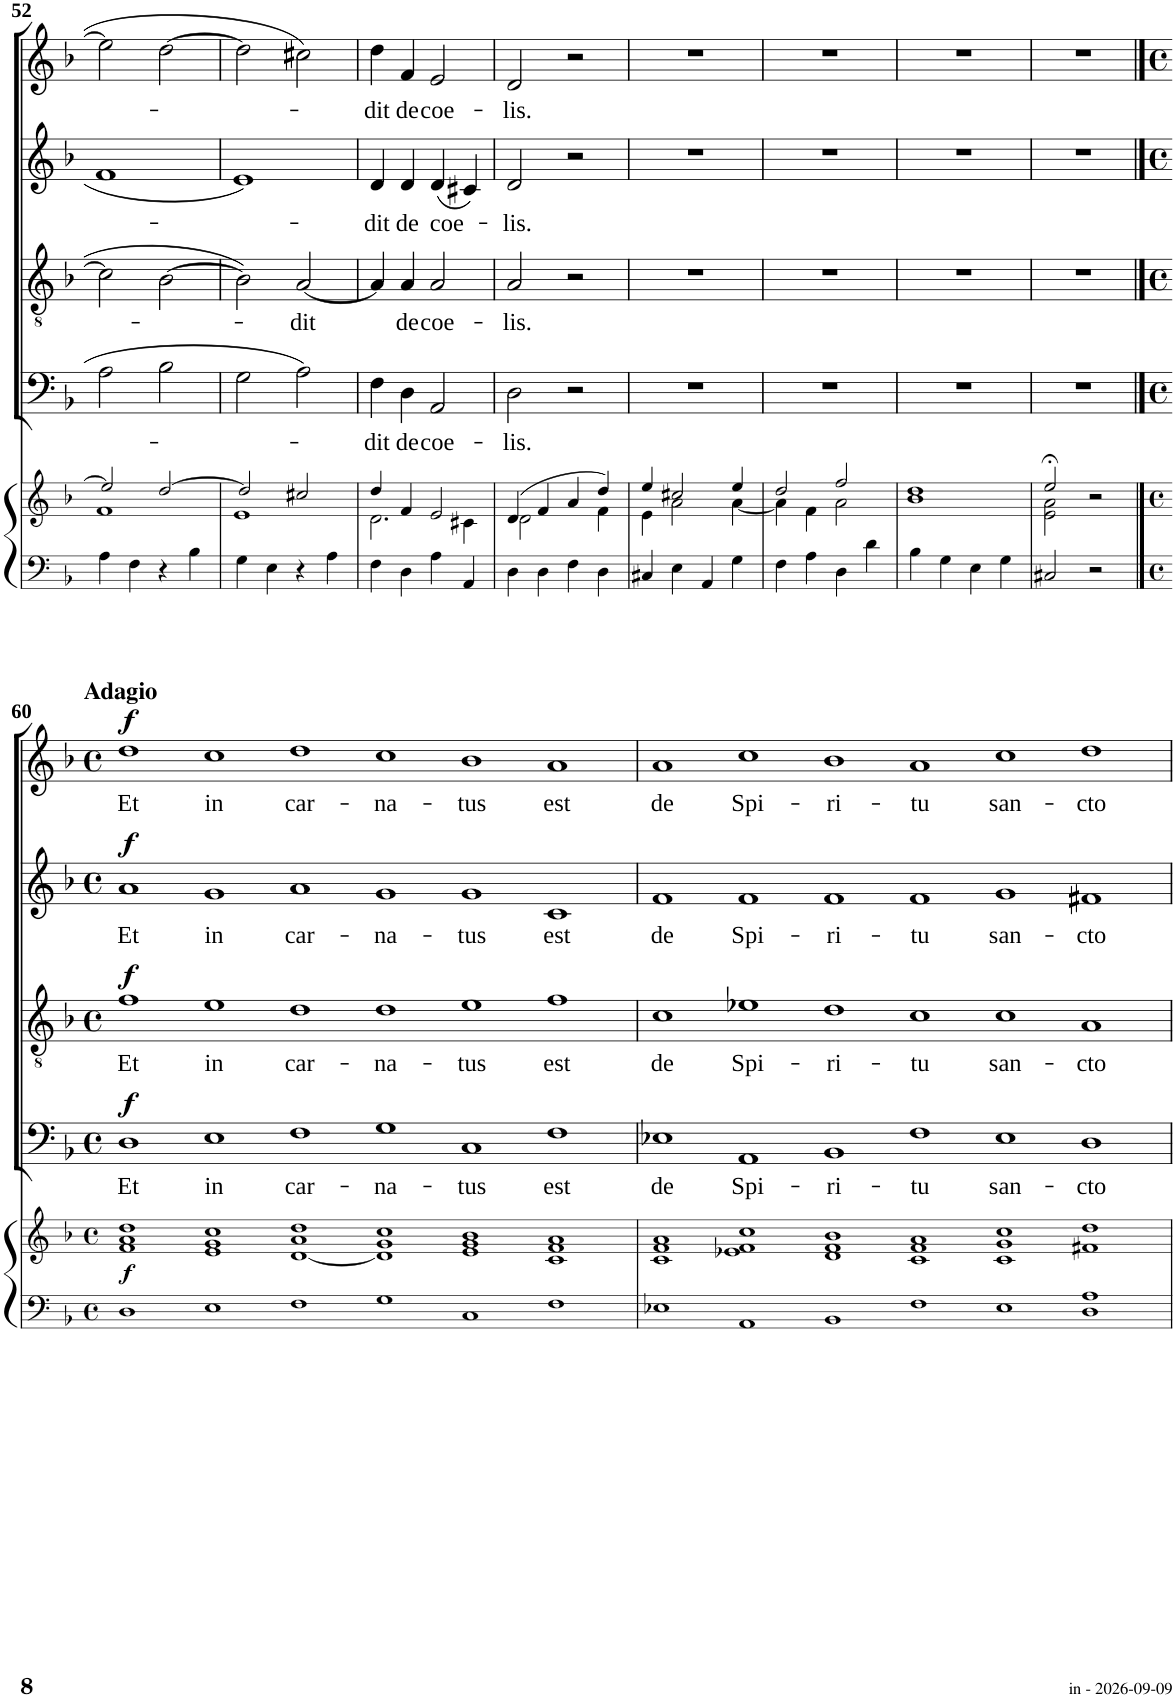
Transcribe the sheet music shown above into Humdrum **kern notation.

**kern	**kern	**dynam	**kern	**text	**dynam	**kern	**text	**dynam	**kern	**text	**dynam	**kern	**text	**dynam
*part5	*part5	*part5	*part4	*part4	*part4	*part3	*part3	*part3	*part2	*part2	*part2	*part1	*part1	*part1
*staff6	*staff5	*staff5/6	*staff4	*staff4	*staff4	*staff3	*staff3	*staff3	*staff2	*staff2	*staff2	*staff1	*staff1	*staff1
*I"Organ	*	*	*I"Bass	*	*	*I"Tenor	*	*	*I"Alto	*	*	*I"Soprano	*	*
!!LO:PB:g=z
*clefF4	*clefG2	*	*clefF4	*	*	*clefGv2	*	*	*clefG2	*	*	*clefG2	*	*
*k[b-]	*k[b-]	*	*k[b-]	*	*	*k[b-]	*	*	*k[b-]	*	*	*k[b-]	*	*
*M2/2	*M2/2	*	*M2/2	*	*	*M2/2	*	*	*M2/2	*	*	*M2/2	*	*
*met(c|)	*met(c|)	*	*met(c|)	*	*	*met(c|)	*	*	*met(c|)	*	*	*met(c|)	*	*
=52	=52	=52	=52	=52	=52	=52	=52	=52	=52	=52	=52	=52	=52	=52
*	*^	*	*	*	*	*	*	*	*	*	*	*	*	*
4A\	2ee/]	1f	.	2A\	.	.	2c\]	.	.	1f	.	.	2ee\]	.	.
4F\	.	.	.	.	.	.	.	.	.	.	.	.	.	.	.
4r	[2dd/	.	.	2B-\	.	.	[2B-\	.	.	.	.	.	[2dd\	.	.
4B-\	.	.	.	.	.	.	.	.	.	.	.	.	.	.	.
=53	=53	=53	=53	=53	=53	=53	=53	=53	=53	=53	=53	=53	=53	=53	=53
4G\	2dd/]	1e	.	2G\	.	.	2B-\]	.	.	1e	.	.	2dd\]	.	.
4E\	.	.	.	.	.	.	.	.	.	.	.	.	.	.	.
!	!	!	!	!	!	!	!	!LO:LY:b	!	!	!	!	!	!	!
4r	2cc#X/	.	.	2A\	.	.	[2A/	-dit	.	.	.	.	2cc#X\	.	.
4A\	.	.	.	.	.	.	.	.	.	.	.	.	.	.	.
=54	=54	=54	=54	=54	=54	=54	=54	=54	=54	=54	=54	=54	=54	=54	=54
!	!	!	!	!	!LO:LY:b	!	!	!	!	!	!LO:LY:b	!	!	!LO:LY:b	!
4F\	4dd/	2.d\	.	4F\	-dit	.	4A/]	.	.	4d/	-dit	.	4dd\	-dit	.
!	!	!	!	!	!LO:LY:b	!	!	!LO:LY:b	!	!	!LO:LY:b	!	!	!LO:LY:b	!
4D\	4f/	.	.	4D\	de	.	4A/	de	.	4d/	de	.	4f/	de	.
!	!	!	!	!	!LO:LY:b	!	!	!LO:LY:b	!	!	!LO:LY:b	!	!	!LO:LY:b	!
4A\	2e/	.	.	2AA/	coe-	.	2A/	coe-	.	(4d/	coe-	.	2e/	coe-	.
4AA/	.	4c#X\	.	.	.	.	.	.	.	4c#X/)	.	.	.	.	.
=55	=55	=55	=55	=55	=55	=55	=55	=55	=55	=55	=55	=55	=55	=55	=55
!	!	!	!	!	!LO:LY:b	!	!	!LO:LY:b	!	!	!LO:LY:b	!	!	!LO:LY:b	!
4D\	(4d/	2d\	.	2D\	-lis.	.	2A/	-lis.	.	2d/	-lis.	.	2d/	-lis.	.
4D\	4f/	.	.	.	.	.	.	.	.	.	.	.	.	.	.
4F\	4a/	4ryy	.	2r	.	.	2r	.	.	2r	.	.	2r	.	.
4D\	4dd/)	4f\	.	.	.	.	.	.	.	.	.	.	.	.	.
=56	=56	=56	=56	=56	=56	=56	=56	=56	=56	=56	=56	=56	=56	=56	=56
4C#X/	4ee/	4e\	.	1r	.	.	1r	.	.	1r	.	.	1r	.	.
4E\	2cc#X/	2a\	.	.	.	.	.	.	.	.	.	.	.	.	.
4AA/	.	.	.	.	.	.	.	.	.	.	.	.	.	.	.
4G\	4ee/	[4a\	.	.	.	.	.	.	.	.	.	.	.	.	.
=57	=57	=57	=57	=57	=57	=57	=57	=57	=57	=57	=57	=57	=57	=57	=57
4F\	2dd/	4a\]	.	1r	.	.	1r	.	.	1r	.	.	1r	.	.
4A\	.	4f\	.	.	.	.	.	.	.	.	.	.	.	.	.
4D\	2ff/	2a\	.	.	.	.	.	.	.	.	.	.	.	.	.
4d\	.	.	.	.	.	.	.	.	.	.	.	.	.	.	.
*	*v	*v	*	*	*	*	*	*	*	*	*	*	*	*	*
=58	=58	=58	=58	=58	=58	=58	=58	=58	=58	=58	=58	=58	=58	=58
4B-\	1b- 1dd	.	1r	.	.	1r	.	.	1r	.	.	1r	.	.
4G\	.	.	.	.	.	.	.	.	.	.	.	.	.	.
4E\	.	.	.	.	.	.	.	.	.	.	.	.	.	.
4G\	.	.	.	.	.	.	.	.	.	.	.	.	.	.
=59	=59	=59	=59	=59	=59	=59	=59	=59	=59	=59	=59	=59	=59	=59
*	*^	*	*	*	*	*	*	*	*	*	*	*	*	*
2C#X/	2ee;</	2e\ 2a\	.	1r	.	.	1r	.	.	1r	.	.	1r	.	.
2r	2r	2ryy	.	.	.	.	.	.	.	.	.	.	.	.	.
*	*v	*v	*	*	*	*	*	*	*	*	*	*	*	*	*
!!LO:LB:g=z
==60	==60	==60	==60	==60	==60	==60	==60	==60	==60	==60	==60	==60	==60	==60
*M9/1	*M9/1	*	*M9/1	*	*	*M9/1	*	*	*M9/1	*	*	*M9/1	*	*
*met(c)	*met(c)	*	*met(c)	*	*	*met(c)	*	*	*met(c)	*	*	*met(c)	*	*
*	*^	*	*	*	*	*	*	*	*	*	*	*	*	*
!	!	!	!	!	!	!	!	!	!	!	!	!	!LO:TX:a:B:t=Adagio	!	!
!	!	!	!LO:DY:b	!	!LO:LY:b	!LO:DY:a	!	!LO:LY:b	!LO:DY:a	!	!LO:LY:b	!LO:DY:a	!	!LO:LY:b	!LO:DY:a
*	*v	*v	*	*	*	*	*	*	*	*	*	*	*	*	*
1D	1f 1a 1dd	f	1D	Et	f	1f	Et	f	1a	Et	f	1dd	Et	f
!	!	!	!	!LO:LY:b	!	!	!LO:LY:b	!	!	!LO:LY:b	!	!	!LO:LY:b	!
1E	1e 1g 1cc	.	1E	in	.	1e	in	.	1g	in	.	1cc	in	.
!	!	!	!	!LO:LY:b	!	!	!LO:LY:b	!	!	!LO:LY:b	!	!	!LO:LY:b	!
1F	[1d 1a 1dd	.	1F	car-	.	1d	car-	.	1a	car-	.	1dd	car-	.
!	!	!	!	!LO:LY:b	!	!	!LO:LY:b	!	!	!LO:LY:b	!	!	!LO:LY:b	!
1G	1d] 1g 1cc	.	1G	-na-	.	1d	-na-	.	1g	-na-	.	1cc	-na-	.
!	!	!	!	!LO:LY:b	!	!	!LO:LY:b	!	!	!LO:LY:b	!	!	!LO:LY:b	!
1C	1e 1g 1b-	.	1C	-tus	.	1e	-tus	.	1g	-tus	.	1b-	-tus	.
!	!	!	!	!LO:LY:b	!	!	!LO:LY:b	!	!	!LO:LY:b	!	!	!LO:LY:b	!
1F	1c 1f 1a	.	1F	est	.	1f	est	.	1c	est	.	1a	est	.
=61	=61	=61	=61	=61	=61	=61	=61	=61	=61	=61	=61	=61	=61	=61
!	!	!	!	!LO:LY:b	!	!	!LO:LY:b	!	!	!LO:LY:b	!	!	!LO:LY:b	!
1E-X	1c 1f 1a	.	1E-X	de	.	1c	de	.	1f	de	.	1a	de	.
!	!	!	!	!LO:LY:b	!	!	!LO:LY:b	!	!	!LO:LY:b	!	!	!LO:LY:b	!
1AA	1e-X 1f 1cc	.	1AA	Spi-	.	1e-X	Spi-	.	1f	Spi-	.	1cc	Spi-	.
!	!	!	!	!LO:LY:b	!	!	!LO:LY:b	!	!	!LO:LY:b	!	!	!LO:LY:b	!
1BB-	1d 1f 1b-	.	1BB-	-ri-	.	1d	-ri-	.	1f	-ri-	.	1b-	-ri-	.
!	!	!	!	!LO:LY:b	!	!	!LO:LY:b	!	!	!LO:LY:b	!	!	!LO:LY:b	!
1F	1c 1f 1a	.	1F	-tu	.	1c	-tu	.	1f	-tu	.	1a	-tu	.
!	!	!	!	!LO:LY:b	!	!	!LO:LY:b	!	!	!LO:LY:b	!	!	!LO:LY:b	!
1E-	1c 1g 1cc	.	1E-	san-	.	1c	san-	.	1g	san-	.	1cc	san-	.
!	!	!	!	!LO:LY:b	!	!	!LO:LY:b	!	!	!LO:LY:b	!	!	!LO:LY:b	!
1D 1A	1f#X 1dd	.	1D	-cto	.	1A	-cto	.	1f#X	-cto	.	1dd	-cto	.
=	=	=	=	=	=	=	=	=	=	=	=	=	=	=
*-	*-	*-	*-	*-	*-	*-	*-	*-	*-	*-	*-	*-	*-	*-
